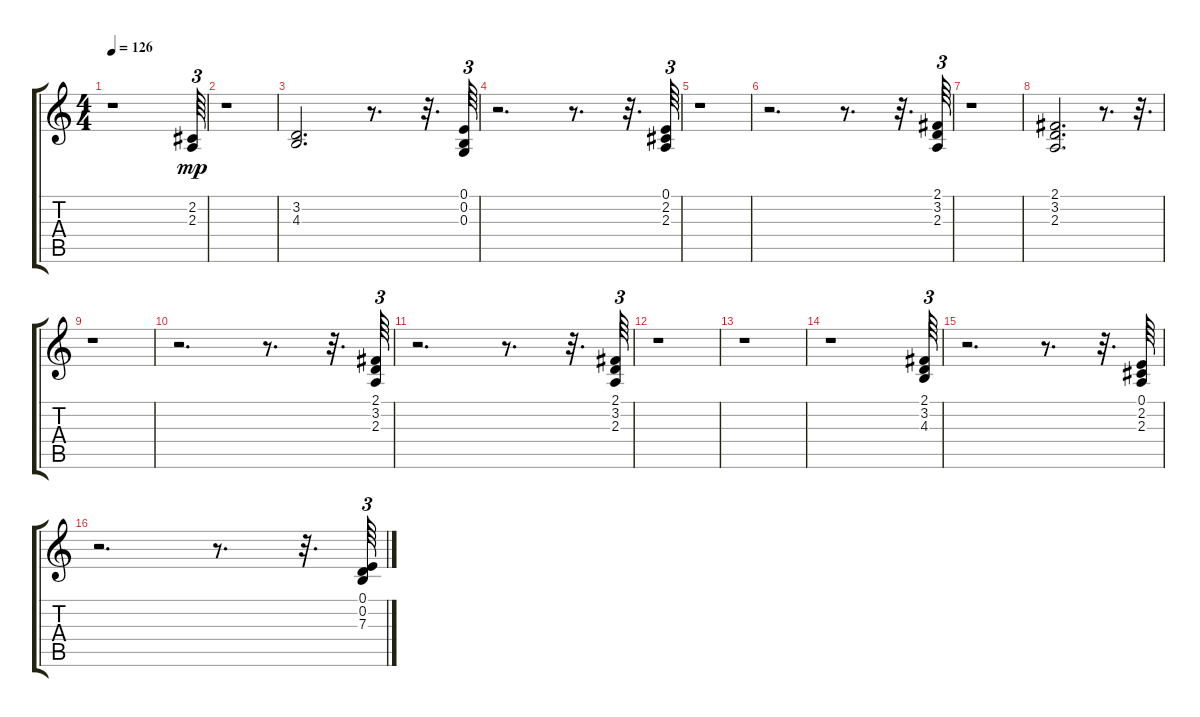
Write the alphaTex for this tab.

\track "" {instrument choiraahs}
\staff {score tabs}
\tuning (E4 B3 G3 D3 A2 E2) {hide}
\ts (4 4)
\tempo 126
\clef g2
\ks c
r.1{dy mp} (2.2 2.3).64{tu (3 2)} |
r.1 |
(3.2 4.3).2{d} r.8{d} r.32{d} (0.1 0.2 0.3).64{tu (3 2)} |
r.2{d} r.8{d} r.32{d} (0.1 2.2 2.3).64{tu (3 2)} |
r.1 |
r.2{d} r.8{d} r.32{d} (2.1 3.2 2.3).64{tu (3 2)} |
r.1 |
(2.1 3.2 2.3).2{d} r.8{d} r.32{d} |
r.1 |
r.2{d} r.8{d} r.32{d} (2.1 3.2 2.3).64{tu (3 2)} |
r.2{d} r.8{d} r.32{d} (2.1 3.2 2.3).64{tu (3 2)} |
r.1 |
r.1 |
r.1 (2.1 3.2 4.3).64{tu (3 2)} |
r.2{d} r.8{d} r.32{d} (0.1 2.2 2.3).64 |
r.2{d} r.8{d} r.32{d} (0.1 0.2 7.3).64{tu (3 2)}
